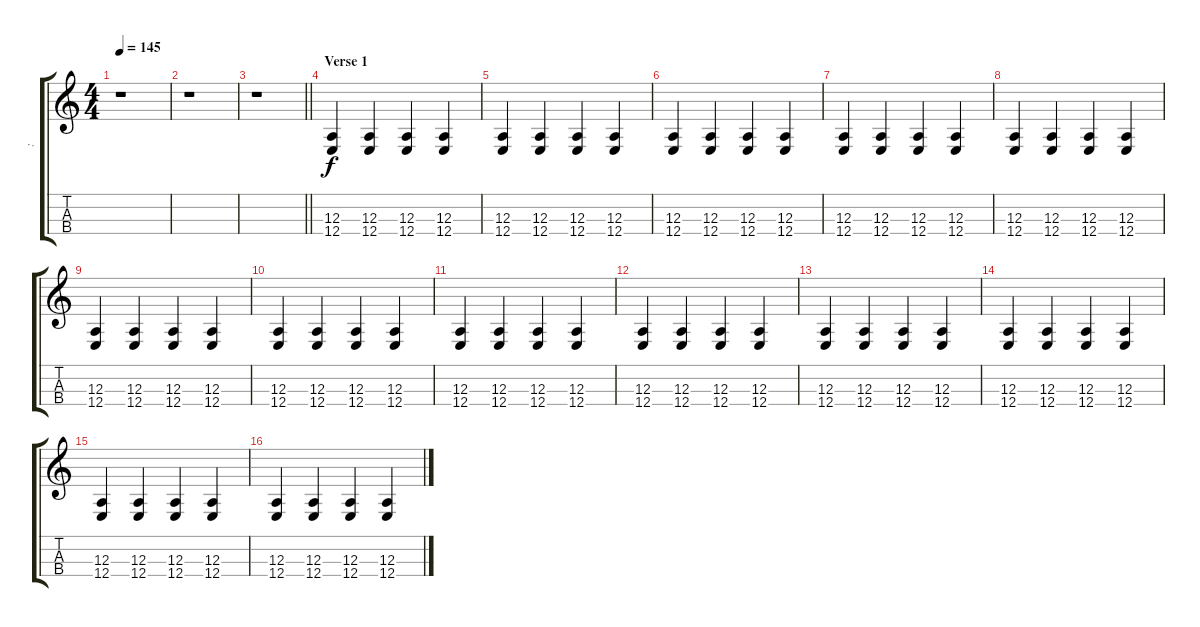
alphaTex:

\track ("         :: Chris Fehn #3 ::" "         :") {instrument melodictom}
\staff {score tabs}
\tuning (G3 D3 A2 E2) {hide}
\ts (4 4)
\tempo 145
\clef g2
\ks c
r.1{dy f} |
r.1 |
\barLineRight lightlight
r.1 |
\section ("" "Verse 1")
(12.3 12.4).4 (12.3 12.4).4 (12.3 12.4).4 (12.3 12.4).4 |
(12.3 12.4).4 (12.3 12.4).4 (12.3 12.4).4 (12.3 12.4).4 |
(12.3 12.4).4 (12.3 12.4).4 (12.3 12.4).4 (12.3 12.4).4 |
(12.3 12.4).4 (12.3 12.4).4 (12.3 12.4).4 (12.3 12.4).4 |
(12.3 12.4).4 (12.3 12.4).4 (12.3 12.4).4 (12.3 12.4).4 |
(12.3 12.4).4 (12.3 12.4).4 (12.3 12.4).4 (12.3 12.4).4 |
(12.3 12.4).4 (12.3 12.4).4 (12.3 12.4).4 (12.3 12.4).4 |
(12.3 12.4).4 (12.3 12.4).4 (12.3 12.4).4 (12.3 12.4).4 |
(12.3 12.4).4 (12.3 12.4).4 (12.3 12.4).4 (12.3 12.4).4 |
(12.3 12.4).4 (12.3 12.4).4 (12.3 12.4).4 (12.3 12.4).4 |
(12.3 12.4).4 (12.3 12.4).4 (12.3 12.4).4 (12.3 12.4).4 |
(12.3 12.4).4 (12.3 12.4).4 (12.3 12.4).4 (12.3 12.4).4 |
(12.3 12.4).4 (12.3 12.4).4 (12.3 12.4).4 (12.3 12.4).4
